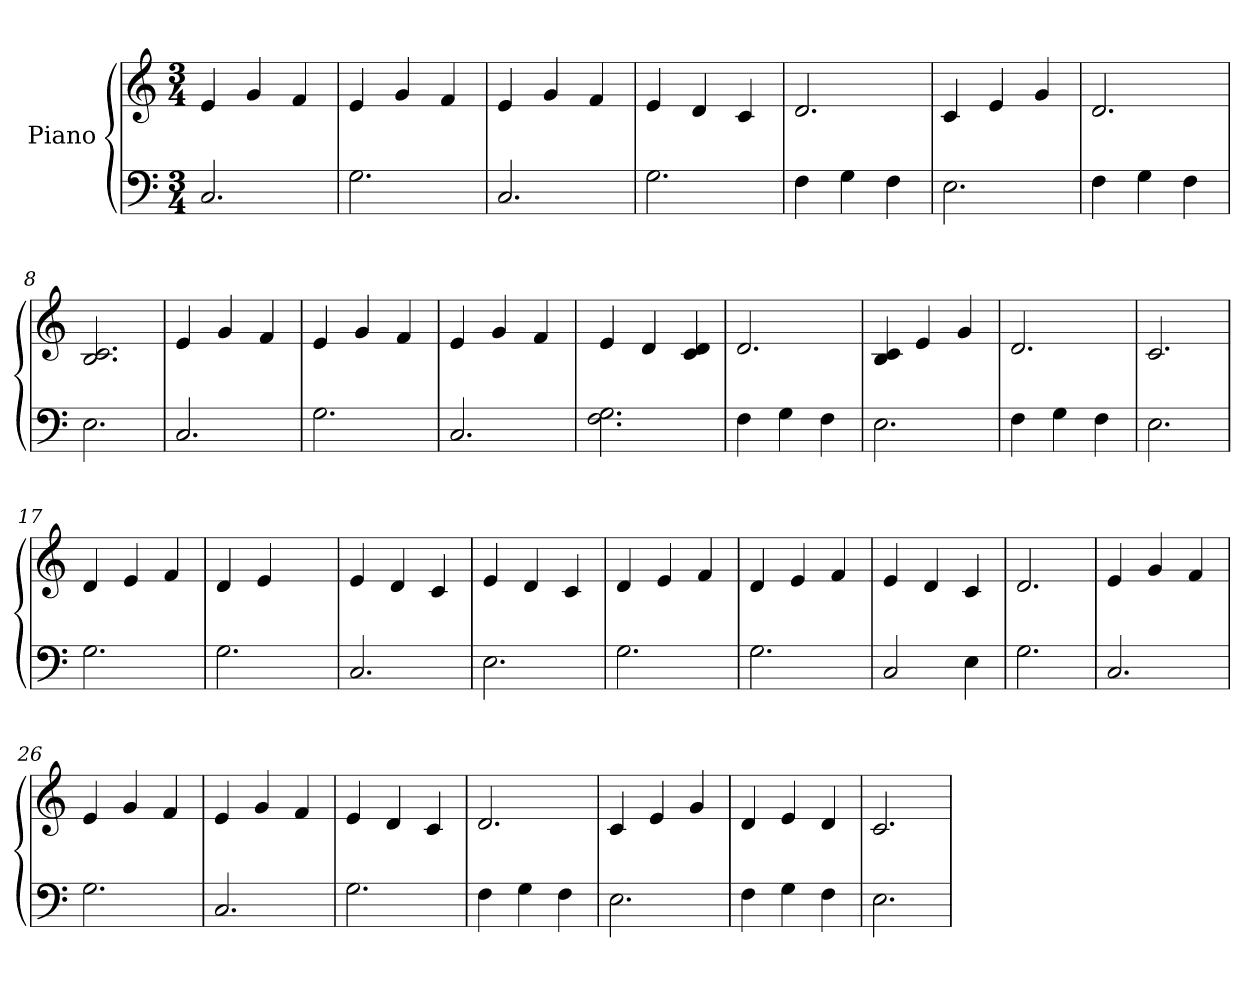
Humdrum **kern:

**kern	**kern
*part1	*part1
*staff2	*staff1
*I"Piano	*
*clefF4	*clefG2
*k[]	*k[]
*C:	*C:
*M3/4	*M3/4
=1	=1
2.C/	4e/
.	4g/
.	4f/
=2	=2
2.G\	4e/
.	4g/
.	4f/
=3	=3
2.C/	4e/
.	4g/
.	4f/
=4	=4
2.G\	4e/
.	4d/
.	4c/
=5	=5
4F\	2.d/
4G\	.
4F\	.
=6	=6
2.E\	4c/
.	4e/
.	4g/
=7	=7
4F\	2.d/
4G\	.
4F\	.
=8	=8
2.E\	2.c/ 2.B/
=9	=9
2.C/	4e/
.	4g/
.	4f/
=10	=10
2.G\	4e/
.	4g/
.	4f/
=11	=11
2.C/	4e/
.	4g/
.	4f/
=12	=12
2.G\ 2.F\	4e/
.	4d/
.	4c/ 4d/
=13	=13
4F\	2.d/
4G\	.
4F\	.
=14	=14
2.E\	4c/ 4B/
.	4e/
.	4g/
=15	=15
4F\	2.d/
4G\	.
4F\	.
=16	=16
2.E\	2.c/
=17	=17
2.G\	4d/
.	4e/
.	4f/
=18	=18
2.G\	4d/
.	4e/
.	4ryy
=19	=19
2.C/	4e/
.	4d/
.	4c/
=20	=20
2.E\	4e/
.	4d/
.	4c/
=21	=21
2.G\	4d/
.	4e/
.	4f/
=22	=22
2.G\	4d/
.	4e/
.	4f/
=23	=23
2C/	4e/
.	4d/
4E\	4c/
=24	=24
2.G\	2.d/
=25	=25
2.C/	4e/
.	4g/
.	4f/
=26	=26
2.G\	4e/
.	4g/
.	4f/
=27	=27
2.C/	4e/
.	4g/
.	4f/
=28	=28
2.G\	4e/
.	4d/
.	4c/
=29	=29
4F\	2.d/
4G\	.
4F\	.
=30	=30
2.E\	4c/
.	4e/
.	4g/
=31	=31
4F\	4d/
4G\	4e/
4F\	4d/
=32	=32
2.E\	2.c/
=	=
*-	*-
